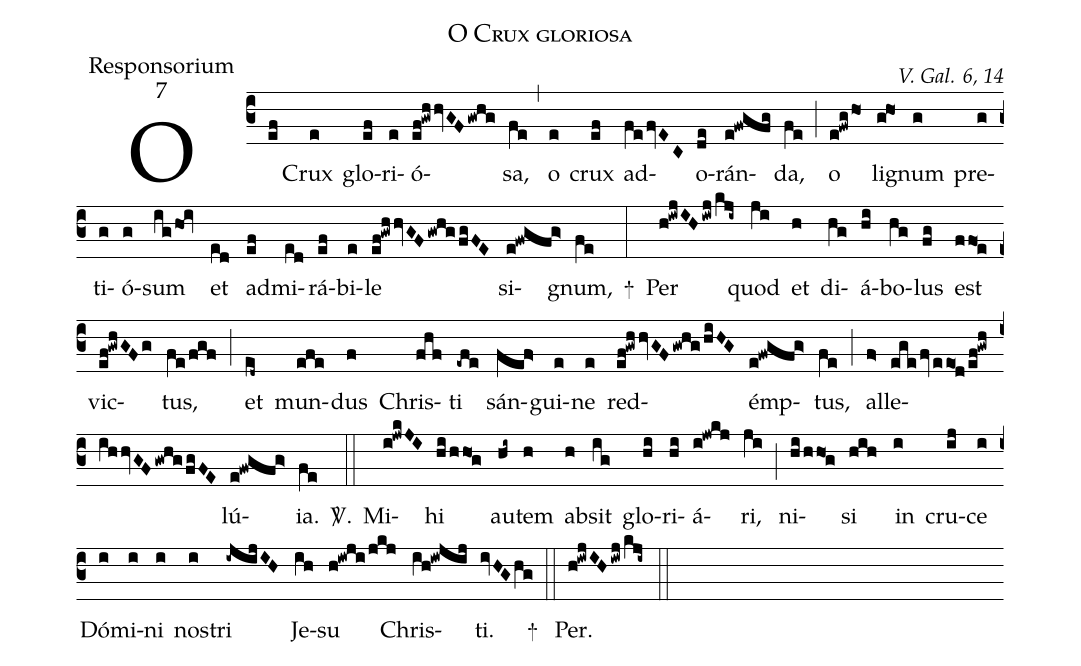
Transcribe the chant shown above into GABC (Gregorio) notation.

name:O Crux gloriosa;
office-part:Responsorium;
mode:7;
commentary:V. Gal. 6, 14;
%%
(c3)
O(ef) Crux(e) glo(ef)ri(e)ó(ef!gwhhvGFgwhg)sa,(fe) (,)
o(e) crux(ef) ad(fefvEC)o(de)rán(e!fwgfg)da,(fe) (;)
o(e!fwg/ho1) li(g!ho1)gnum(g) pre(g)ti(g)ó(g)sum(ig/hOi) et(ed) ad(ef)mi(ed)rá(ef)bi(e)le(ef!gwhhvGFgwhg/fgFE) si(e!fwgfg>)gnum,(fe) +(:)
Per(h!iwjIHiwj/kji~) quod(ji) et(h) di(hg)á(hi)bo(hg)lus(fg) est(ffo1e) vic(ef!gwhGFg)tus,(fe/fgf) (;)
et(ed~) mun(efe)dus(f) Chris(fhf)ti(-efe) sán(fef>)gui(e)ne(e) red(ef!gwhhvGFgwhg/hiHG)émp(e!fwgfg>)tus,(fe) (;)
al(f>)le(egefveeo1d/ef!gwh/ihhvGFgwhg/fgFE)lú(e!fwgfg>)ia.(fe) <sp>V/</sp>.(::)
Mi(i!jwkJI)hi(hi/hho1g) au(hi~)tem(h) ab(h)sit(ig) glo(hi)ri(hi)á(i!jwkj)ri,(ji) (;)
ni(hi/hho1g)si(hih) in(i) cru(ij)ce(i) Dó(i)mi(i)ni(i) nos(i)tri(-ijijIH) Je(ih)su(h!iwji/jkj) Chris(ih!iwjij)ti.(ivHGhg) +(::)
Per.(h!iwjIHiwj/kji~) (::)
